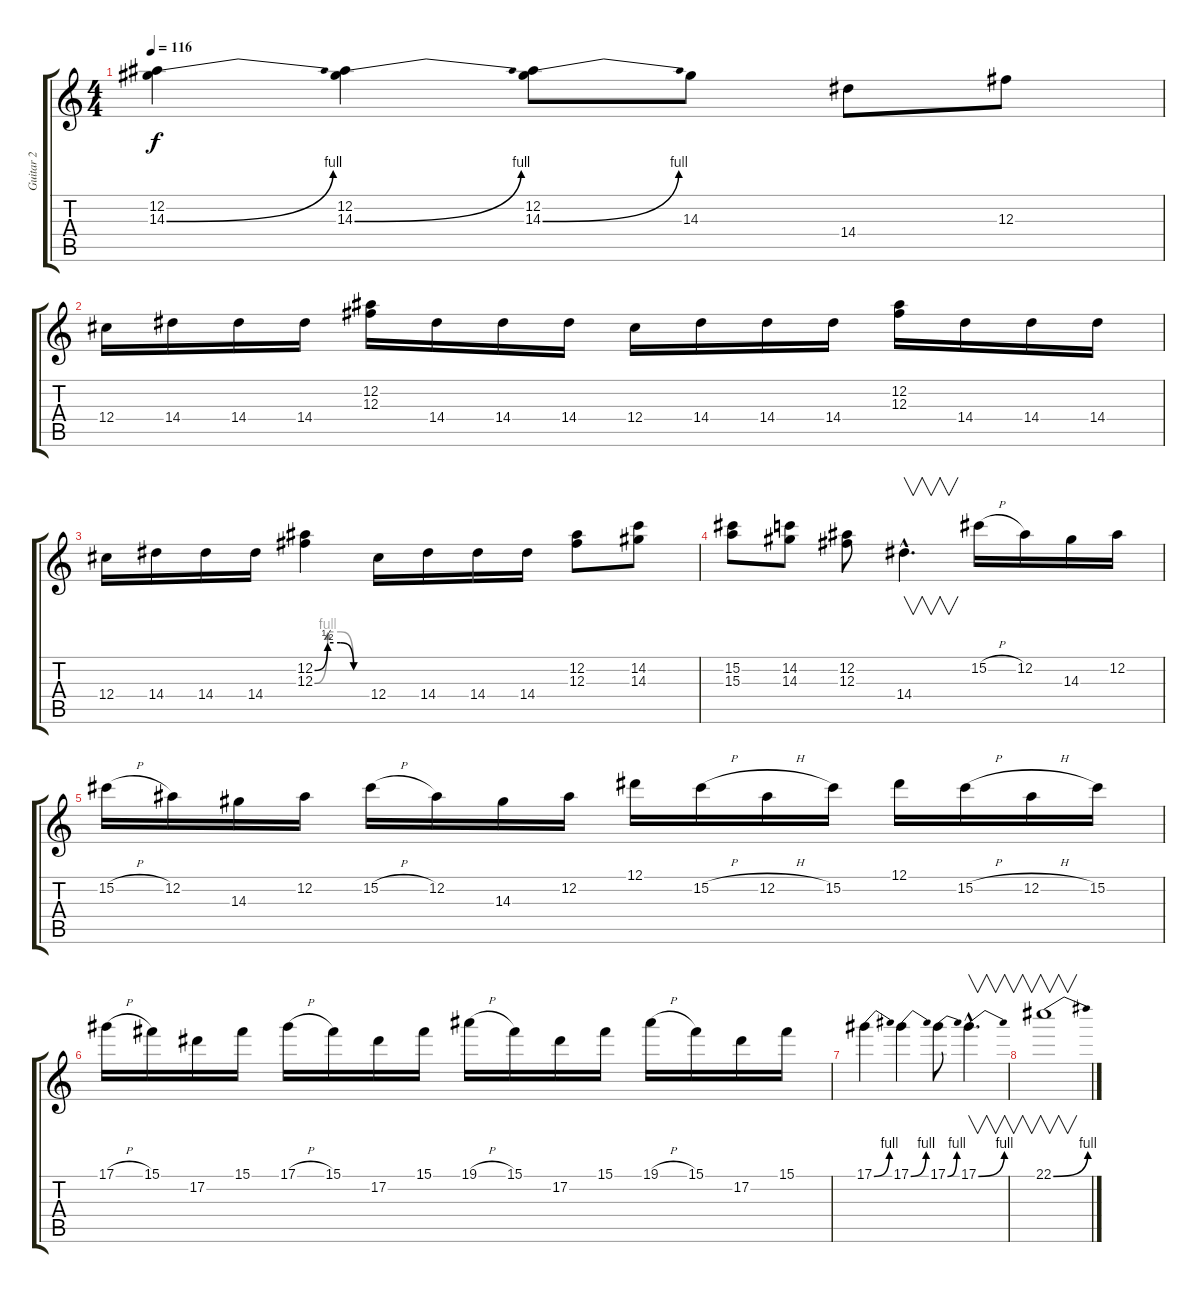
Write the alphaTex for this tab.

\track ("Guitar 2" "Guitar 2") {instrument distortionguitar}
\staff {score tabs}
\tuning (Eb4 Bb3 Gb3 Db3 Ab2 Eb2) {hide}
\ts (4 4)
\tempo 116
\clef g2
\ks c
(12.2 14.3{be (bend 0 0 60 4)}).4{dy f volume 9} (12.2 14.3{be (bend 0 0 60 4)}).4 (12.2 14.3{be (bend 0 0 60 4)}).8 14.3.8 14.4.8 12.3.8 |
12.4.16 14.4.16 14.4.16 14.4.16 (12.2 12.3).16 14.4.16 14.4.16 14.4.16 12.4.16 14.4.16 14.4.16 14.4.16 (12.2 12.3).16 14.4.16 14.4.16 14.4.16 |
12.4.16{volume 5} 14.4.16 14.4.16 14.4.16 (12.2{be (custom 0 0 15 2 30 2 45 0 60 0)} 12.3{be (custom 0 0 15 4 30 4 45 0 60 0)}).4 12.4.16 14.4.16 14.4.16 14.4.16 (12.2 12.3).8 (14.2 14.3).8 |
(15.2 15.3).8 (14.2 14.3).8 (12.2 12.3).8 14.4{hac}.4{v d} 15.2{h}.16 12.2.16 14.3.16 12.2.16 |
15.2{h}.16{volume 3} 12.2.16 14.3.16 12.2.16 15.2{h}.16 12.2.16 14.3.16 12.2.16 12.1.16 15.2{h}.16 12.2{h}.16 15.2.16 12.1.16 15.2{h}.16 12.2{h}.16 15.2.16 |
17.1{h}.16 15.1.16 17.2.16 15.1.16 17.1{h}.16 15.1.16 17.2.16 15.1.16 19.1{h}.16 15.1.16 17.2.16 15.1.16 19.1{h}.16 15.1.16 17.2.16 15.1.16 |
17.1{be (bend 0 0 60 4)}.4{volume 0} 17.1{be (bend 0 0 60 4)}.4 17.1{be (bend 0 0 60 4)}.8 17.1{be (bend 0 0 60 4) hac}.4{v d} |
22.1{be (bend 0 0 60 4)}.1{v}
